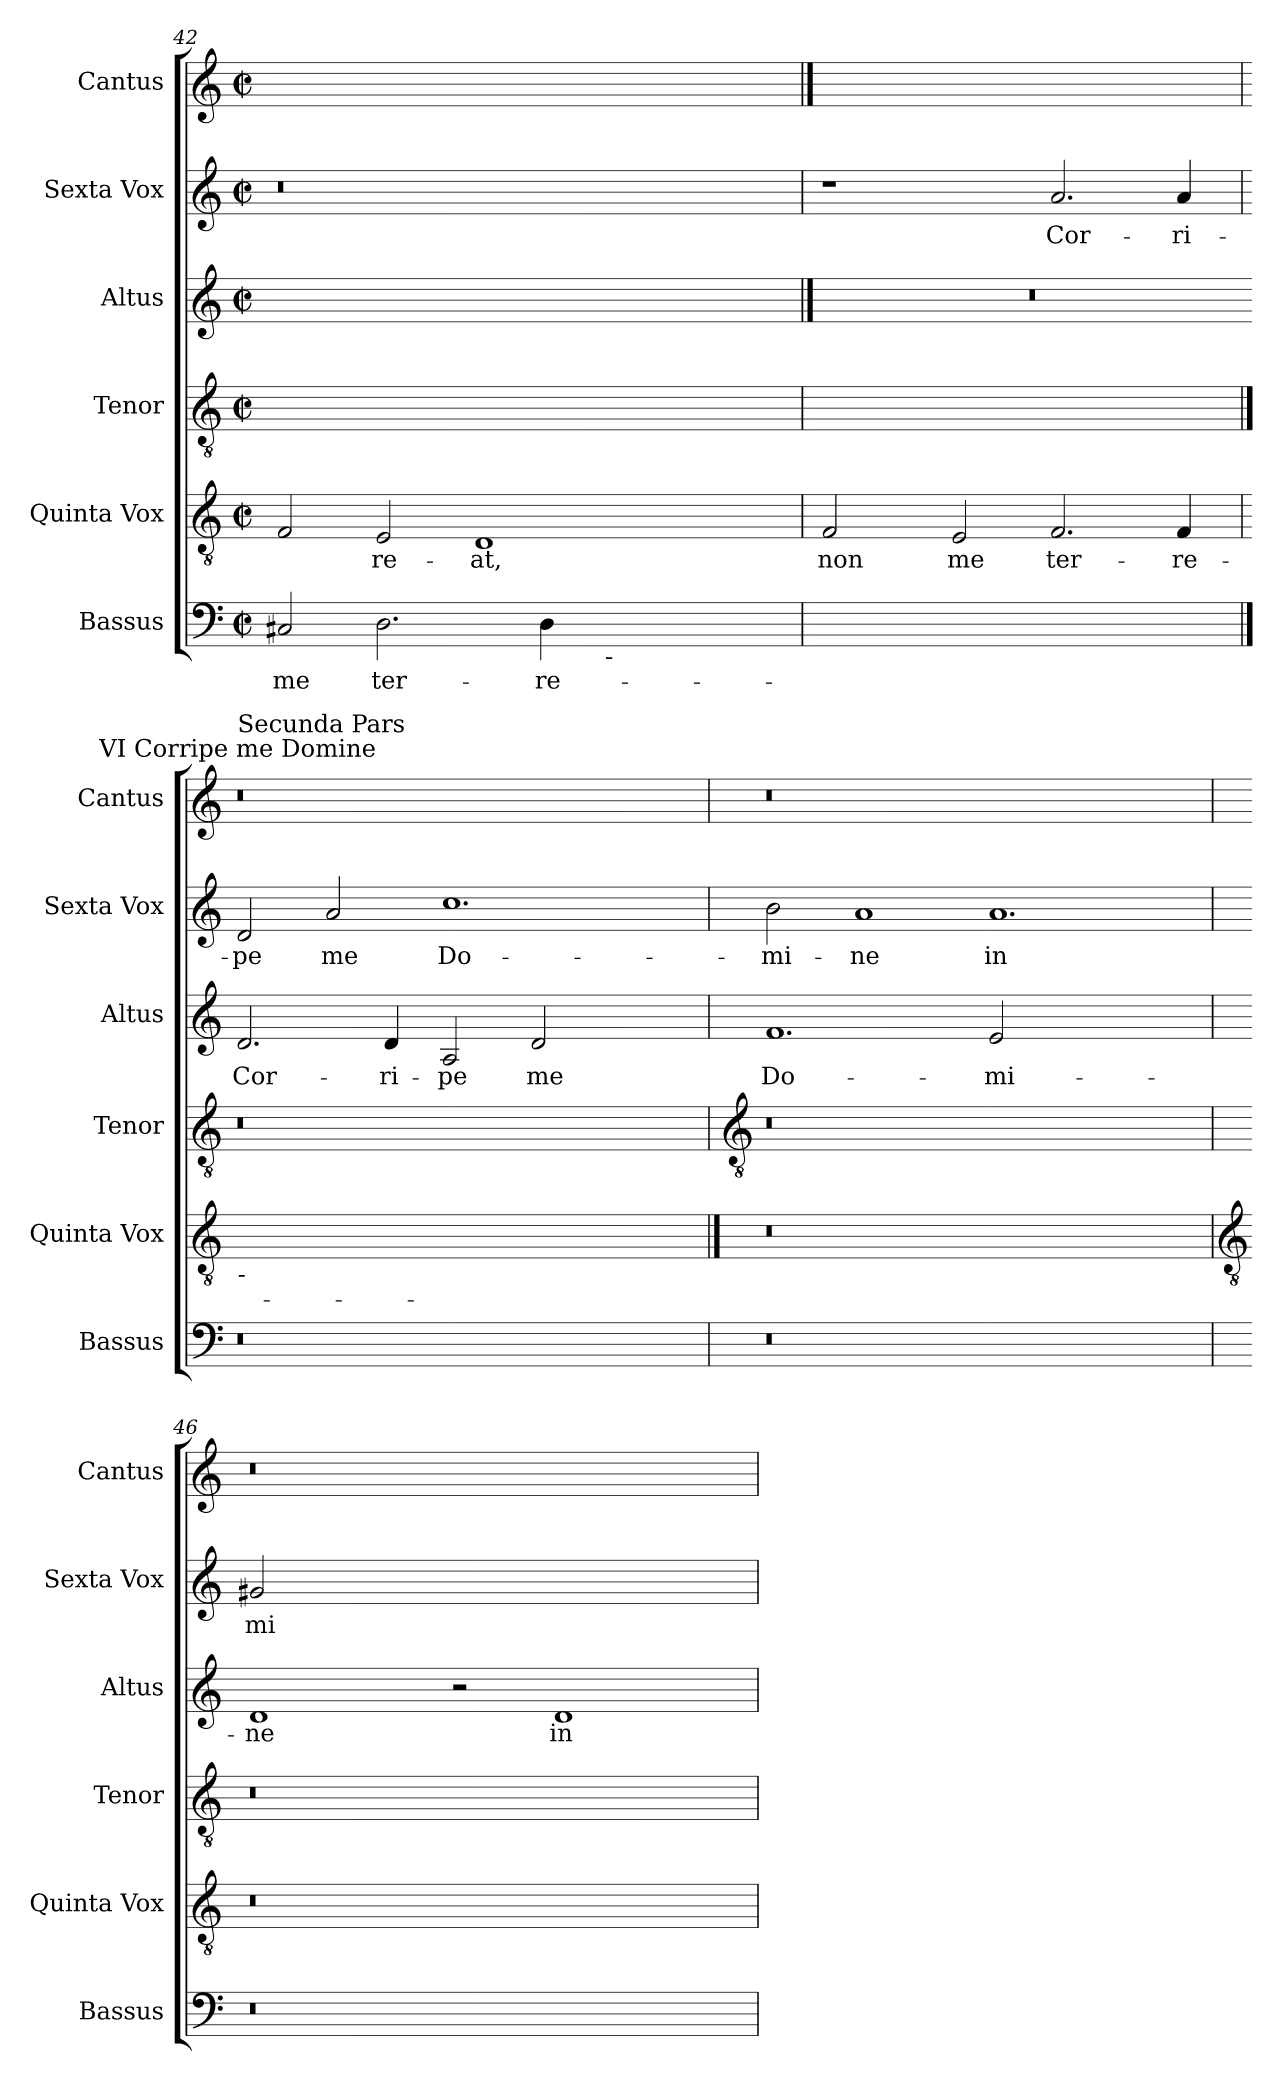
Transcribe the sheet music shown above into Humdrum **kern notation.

**kern	**text	**kern	**text	**kern	**kern	**text	**kern	**text	**kern
*part6	*part6	*part5	*part5	*part4	*part3	*part3	*part2	*part2	*part1
*staff6	*staff6	*staff5	*staff5	*staff4	*staff3	*staff3	*staff2	*staff2	*staff1
*I"Bassus	*	*I"Quinta Vox	*	*I"Tenor	*I"Altus	*	*I"Sexta Vox	*	*I"Cantus
*I'Bassus	*	*I'Quinta Vox	*	*I'Tenor	*I'Altus	*	*I'Sexta Vox	*	*I'Cantus
!!LO:LB:g=z
*clefF4	*	*clefGv2	*	*clefGv2	*clefG2	*	*clefG2	*	*clefG2
*k[]	*	*k[]	*	*k[]	*k[]	*	*k[]	*	*k[]
*C:	*	*C:	*	*C:	*C:	*	*C:	*	*C:
*M4/2	*	*M4/2	*	*M4/2	*M4/2	*	*M4/2	*	*M4/2
*met(c|)	*	*met(c|)	*	*met(c|)	*met(c|)	*	*met(c|)	*	*met(c|)
=42	=42	=42	=42	=42	=42	=42	=42	=42	=42
!	!LO:LY:b	!	!	!	!	!	!	!	!
2C#X	me	2F	.	0Ayy_	1eyy]	.	0r	.	1ayy]
!	!LO:LY:b	!	!LO:LY:b	!	!	!	!	!	!
2.D	ter-	2E	-re-	.	.	.	.	.	.
!	!	!	!LO:LY:b	!	!	!	!	!	!
.	.	1D	-at,	.	1.ryy	.	.	.	1.ryy
!	!LO:LY:b	!	!	!	!	!	!	!	!
4D	-re-	.	.	.	.	.	.	.	.
!LO:TX:b:t=-	!	!	!	!	!	!	!	!	!
!	!LO:LY:b	!	!	!	!	!	!	!	!
[1AAyy	-at.	.	.	.	.	.	.	.	.
.	.	2ryy	.	2ryy	.	.	2ryy	.	.
!!LO:LB:g=z
=43	==43	=43	==43	=43	==43	==43	=43	==43	==43
!	!	!	!LO:LY:b	!	!	!	!	!	!
1AAyy]	.	2F	non	1Ayy_	0r	.	1r	.	4ryy
.	.	.	.	.	.	.	.	.	1..ryy
!	!	!	!LO:LY:b	!	!	!	!	!	!
.	.	2E	me	.	.	.	.	.	.
!	!	!	!LO:LY:b	!	!	!	!	!LO:LY:b	!
1ryy	.	2.F	ter-	1Ayy]	.	.	2.a	Cor-	.
!	!	!	!LO:LY:b	!	!	!	!	!LO:LY:b	!
.	.	4F	-re-	.	.	.	4a	-ri-	.
!!LO:LB:g=z
==44	=44	=44	=44	==44	=44	=44	=44	=44	=44
!	!	!	!	!	!	!	!	!	!LO:TX:a:cj:t=VI Corripe me Domine
!	!	!	!	!	!	!	!	!	!LO:TX:a:t=Secunda Pars
!	!	!LO:TX:b:t=-	!	!	!	!	!	!	!
!	!	!	!LO:LY:b	!	!	!LO:LY:b	!	!LO:LY:b	!
0r	.	[1Eyy	-at.	0r	2.d	Cor-	2d	-pe	0r
!	!	!	!	!	!	!	!	!LO:LY:b	!
.	.	.	.	.	.	.	2a	me	.
!	!	!	!	!	!	!LO:LY:b	!	!	!
.	.	.	.	.	4d	-ri-	.	.	.
!	!	!	!	!	!	!LO:LY:b	!	!LO:LY:b	!
.	.	1Eyy]	.	.	2A	-pe	1.cc	Do-	.
!	!	!	!	!	!	!LO:LY:b	!	!	!
.	.	.	.	.	2d	me	.	.	.
2ryy	.	2ryy	.	2ryy	2ryy	.	.	.	2ryy
!!LO:LB:g=z
=45	=45	==45	=45	=45	=45	=45	=45	=45	=45
*	*	*	*	*clefGv2	*	*	*	*	*
!	!	!	!	!	!	!LO:LY:b	!	!LO:LY:b	!
0r	.	0r	.	0r	1.f	Do-	2b	-mi-	0r
!	!	!	!	!	!	!	!	!LO:LY:b	!
.	.	.	.	.	.	.	1a	-ne	.
!	!	!	!	!	!	!LO:LY:b	!	!LO:LY:b	!
.	.	.	.	.	2e	-mi-	1.a	in	.
1ryy	.	1ryy	.	1ryy	1ryy	.	.	.	1ryy
!!LO:LB:g=z
=46	=46	=46	=46	=46	=46	=46	=46	=46	=46
*	*	*clefGv2	*	*	*	*	*	*	*
!	!	!	!	!	!	!LO:LY:b	!	!LO:LY:b	!
0r	.	0r	.	0r	1d	-ne	2g#X	mi-	0r
.	.	.	.	.	.	.	0ryy	.	.
.	.	.	.	.	2r	.	.	.	.
!	!	!	!	!	!	!LO:LY:b	!	!	!
.	.	.	.	.	1d	in	.	.	.
2ryy	.	2ryy	.	2ryy	.	.	.	.	2ryy
=	=	=	=	=	=	=	=	=	=
*-	*-	*-	*-	*-	*-	*-	*-	*-	*-
